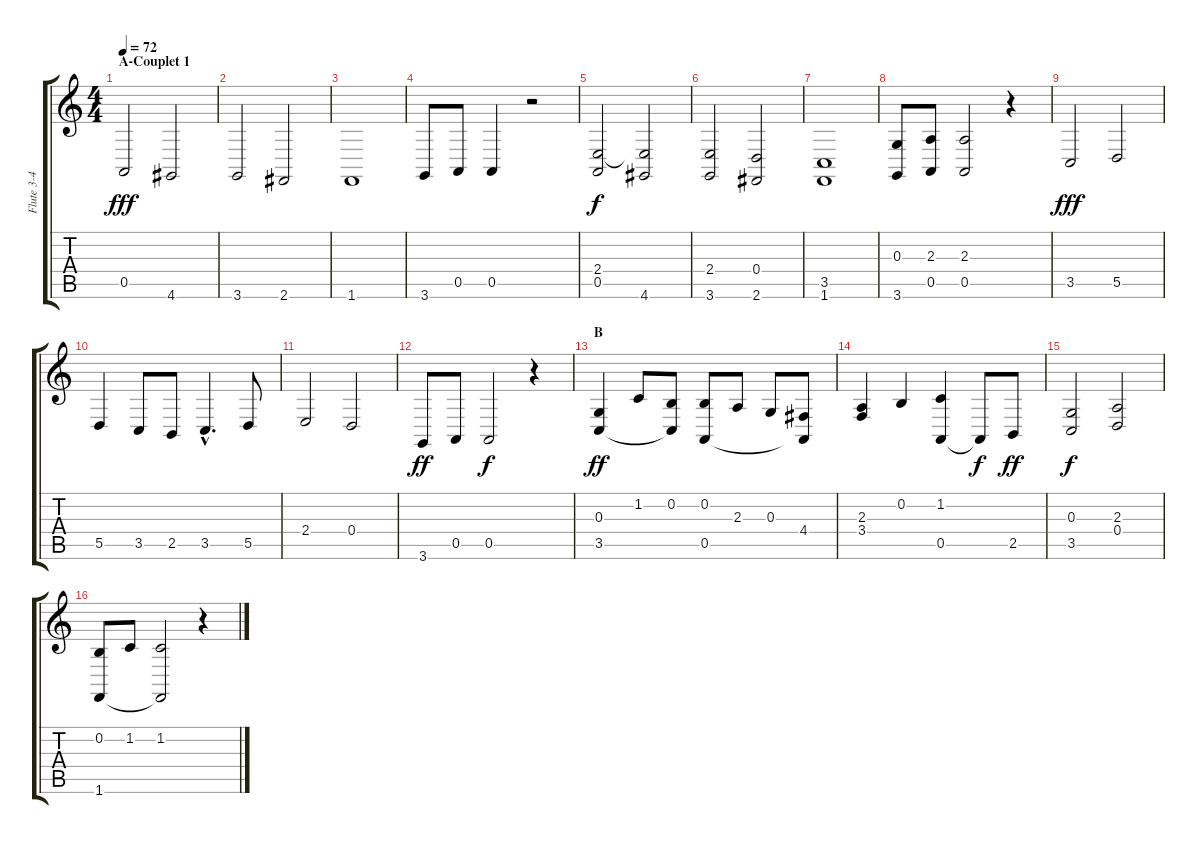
\track ("Flute 3-4" "Flute 3-4") {instrument recorder}
\staff {score tabs}
\tuning (E4 B3 G3 D3 A2 E2) {hide}
\ts (4 4)
\section ("" "A-Couplet 1")
\tempo 72
\clef g2
\ks c
0.5.2{dy fff} 4.6.2 |
3.6.2 2.6.2 |
1.6.1 |
3.6.8 0.5.8 0.5.4 r.2 |
(2.4 0.5).2{dy f} (2.4{t} 4.6).2 |
(2.4 3.6).2 (0.4 2.6).2 |
(3.5 1.6).1 |
(0.3 3.6).8 (2.3 0.5).8 (2.3 0.5).2 r.4 |
3.5.2{dy fff} 5.5.2 |
5.5.4 3.5.8 2.5.8 3.5{hac}.4{d} 5.5.8 |
2.4.2 0.4.2 |
3.6.8{dy ff} 0.5.8 0.5.2{dy f} r.4 |
\section ("" "B")
(0.3 3.5).4{dy ff} 1.2.8 (0.2 3.5{t}).8 (0.2 0.5).8 2.3.8 0.3.8 (4.4 0.5{t}).8 |
(2.3 3.4).4 0.2.4 (1.2 0.5).4 0.5{t}.8{dy f} 2.5.8{dy ff} |
(0.3 3.5).2{dy f} (2.3 0.4).2 |
(0.2 1.6).8 1.2.8 (1.2 1.6{t}).2 r.4
